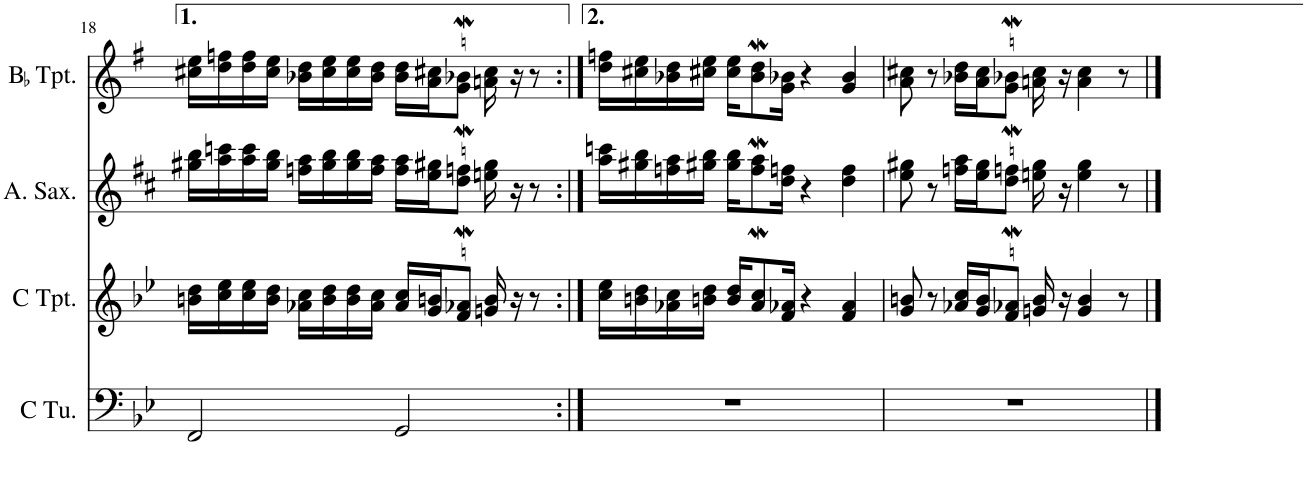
**kern	**kern	**kern	**kern
*part4	*part3	*part2	*part1
*staff4	*staff3	*staff2	*staff1
*I"C Tuba	*I"C Trumpet	*I"Alto Saxophone	*I"BaccidentalFlat Trumpet
*I'C Tu.	*I'C Tpt.	*I'A. Sax.	*I'BaccidentalFlat Tpt.
!!LO:PB:g=z
*clefF4	*clefG2	*clefG2	*clefG2
*	*	*Trd5c9	*Trd1c2
*k[b-e-]	*k[b-e-]	*k[f#c#]	*k[f#]
*M4/4	*M4/4	*M4/4	*M4/4
=18	=18	=18	=18
2FF/	16bn\ 16dd\LL	16gg#X\ 16bb\LL	16cc#X\ 16ee\LL
.	16cc\ 16ee-\	16aa\ 16cccn\	16dd\ 16ffn\
.	16cc\ 16ee-\	16aa\ 16ccc\	16dd\ 16ff\
.	16b\ 16dd\JJ	16gg#\ 16bb\JJ	16cc#\ 16ee\JJ
.	16a-X\ 16cc\LL	16ffn\ 16aa\LL	16b-X\ 16dd\LL
.	16b\ 16dd\	16gg#\ 16bb\	16cc#\ 16ee\
.	16b\ 16dd\	16gg#\ 16bb\	16cc#\ 16ee\
.	16a-\ 16cc\JJ	16ff\ 16aa\JJ	16b-\ 16dd\JJ
2GG/	16a-/ 16cc/LL	16ff\ 16aa\LL	16b-\ 16dd\LL
.	16g/ 16bn/J	16ee\ 16gg#X\J	16a\ 16cc#X\J
.	8f/w 8a-X/wJ	8dd\W 8ffn\WJ	8g\W 8b-X\WJ
.	16gn/ 16b/	16een\ 16gg#\	16an\ 16cc#\
.	16r	16r	16r
.	8r	8r	8r
=19:|!	=19:|!	=19:|!	=19:|!
1r	16cc\ 16ee-\LL	16aa\ 16cccn\LL	16dd\ 16ffn\LL
.	16bn\ 16dd\	16gg#X\ 16bb\	16cc#X\ 16ee\
.	16a-X\ 16cc\	16ffn\ 16aa\	16b-X\ 16dd\
.	16bn\ 16dd\JJ	16gg#X\ 16bb\JJ	16cc#X\ 16ee\JJ
.	16b/ 16dd/KL	16gg#\ 16bb\KL	16cc#\ 16ee\KL
.	8a-/M 8cc/M	8ff\M 8aa\M	8b-\M 8dd\M
.	16f/ 16a-X/Jk	16dd\ 16ffn\Jk	16g\ 16b-X\Jk
.	4r	4r	4r
.	4f/ 4a-/	4dd\ 4ff\	4g/ 4b-/
=20	=20	=20	=20
1r	8g/ 8bn/	8ee\ 8gg#X\	8a\ 8cc#X\
.	8r	8r	8r
.	16a-X/ 16cc/LL	16ffn\ 16aa\LL	16b-X\ 16dd\LL
.	16g/ 16b/J	16ee\ 16gg#\J	16a\ 16cc#\J
.	8f/w 8a-X/wJ	8dd\W 8ffn\WJ	8g\W 8b-X\WJ
.	16gn/ 16b/	16een\ 16gg#\	16an\ 16cc#\
.	16r	16r	16r
.	4g/ 4b/	4ee\ 4gg#\	4a\ 4cc#\
.	8r	8r	8r
==	==	==	==
*-	*-	*-	*-
